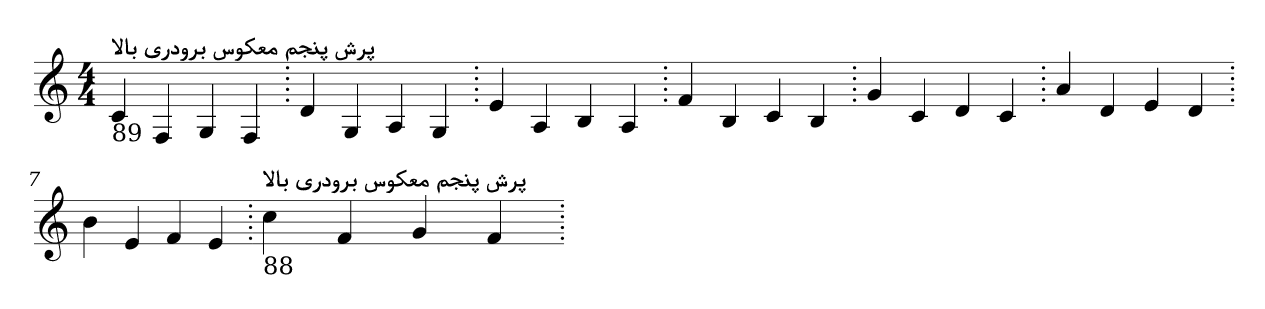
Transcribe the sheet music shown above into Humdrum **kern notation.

**kern
*part1
*staff1
!!LO:LB:g=z
*clefG2
*k[]
*C:
*M4/4
=1
!LO:TX:b:t=89
!LO:TX:a:t=پرش پنجم معکوس برودری بالا
4ci/
4Fi/
4Gi/
4Fi/
=2.
*k[]
*C:
4di/
4Gi/
4Ai/
4Gi/
=3.
*k[]
*C:
4ei/
4Ai/
4Bi/
4Ai/
!!LO:LB:g=z
=4.
*k[]
*C:
4fi/
4Bi/
4ci/
4Bi/
=5.
*k[]
*C:
4gi/
4ci/
4di/
4ci/
=6.
*k[]
*C:
4ai/
4di/
4ei/
4di/
=7.
*k[]
*C:
4bi\
4ei/
4fi/
4ei/
!!LO:PB:g=z
=8.
*k[]
*C:
!LO:TX:b:t=88
!LO:TX:a:t=پرش پنجم معکوس برودری بالا
4cci\
4fi/
4gi/
4fi/
=.
*-
